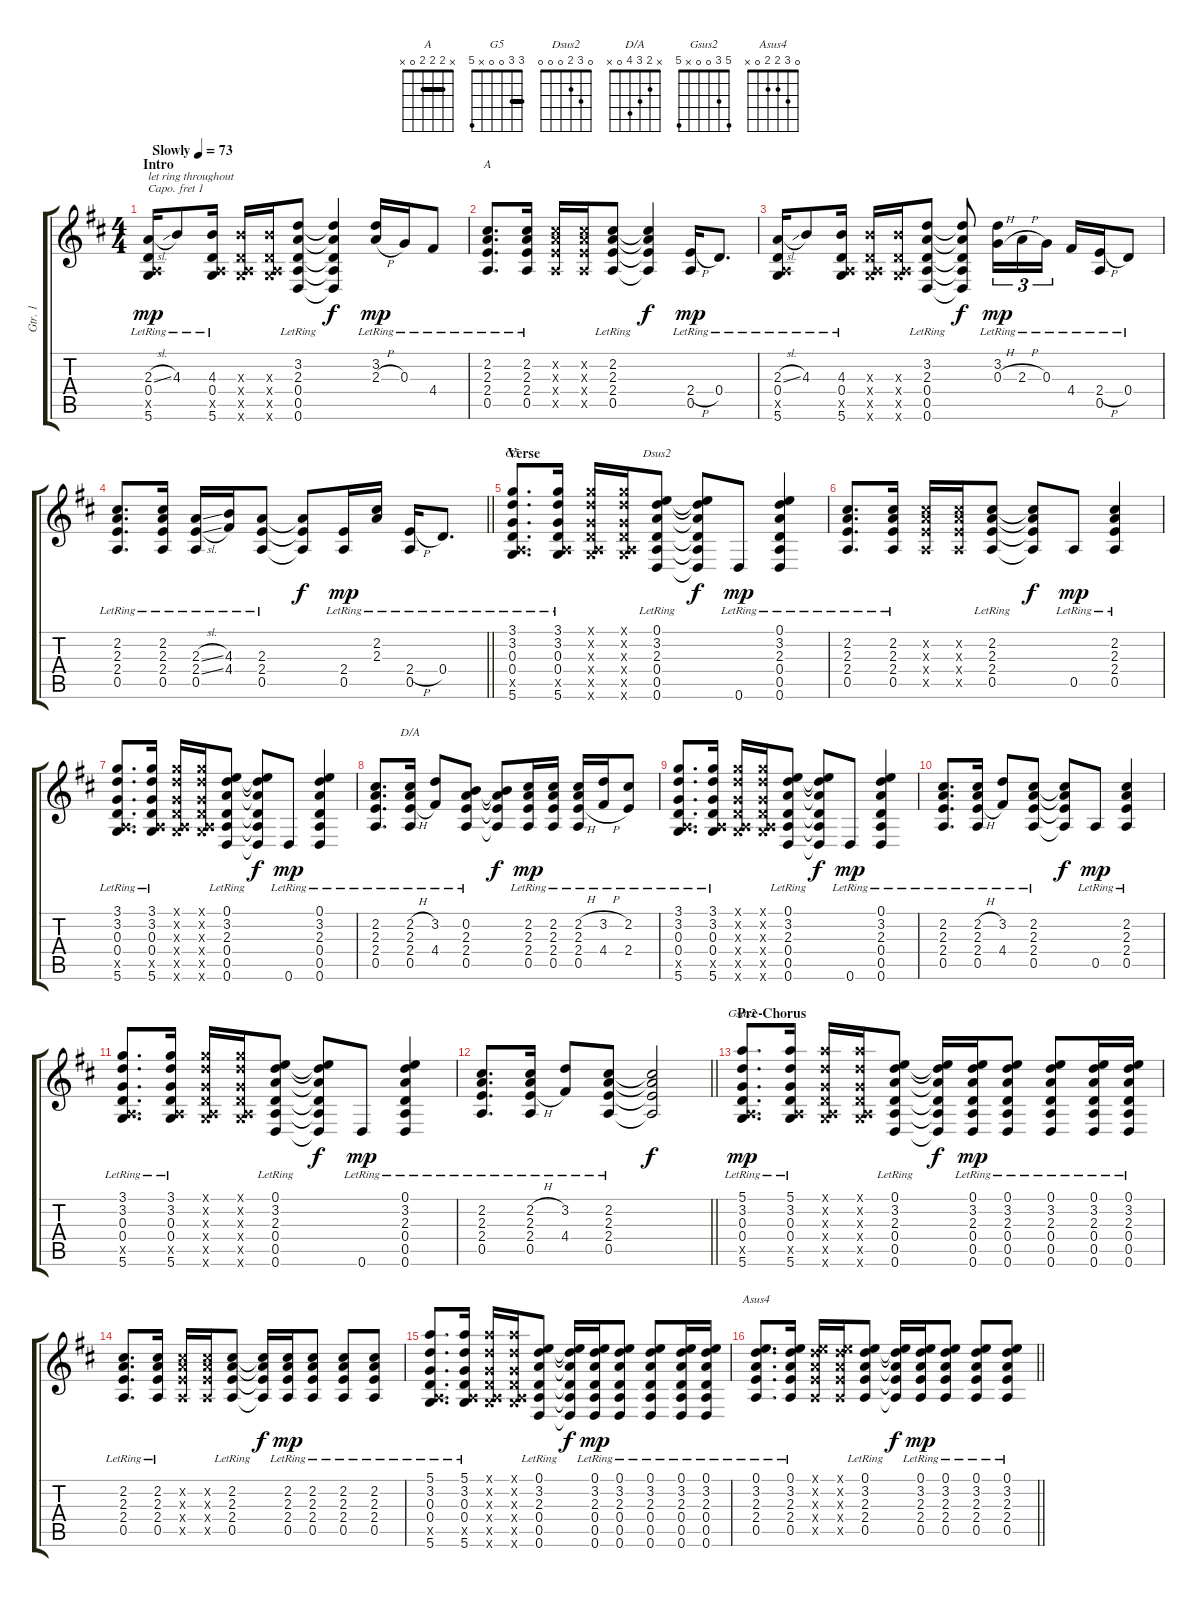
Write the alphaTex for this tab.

\track ("Gtr. 1" "Gtr. 1") {instrument acousticguitarsteel}
\staff {score tabs}
\capo 1
\tuning (Eb4 Bb3 Gb3 Db3 Ab2 Db2) {hide}
\chord ("A" x 2 2 2 0 x) {barre 2}
\chord ("G5" 3 3 0 0 x 5) {barre 3}
\chord ("Dsus2" 0 3 2 0 0 0)
\chord ("D/A" x 2 3 4 0 x)
\chord ("Gsus2" 5 3 0 0 x 5)
\chord ("Asus4" 0 3 2 2 0 x)
\ts (4 4)
\section ("" "Intro")
\tempo (73 "Slowly")
\clef g2
\ks d
(2.3{sl lr} 0.4{lr} 0.5{x} 5.6{lr}).16{txt "let ring throughout" dy mp instrument acousticguitarsteel} 4.3{lr}.8 (4.3{lr} 0.4{lr} 0.5{x} 5.6{lr}).16 (4.3{x} 0.4{x} 0.5{x} 5.6{x}).16 (4.3{x} 0.4{x} 0.5{x} 5.6{x}).16 (3.2{lr} 2.3{lr} 0.4{lr} 0.5{lr} 0.6{lr}).8 (3.2{t} 2.3{t} 0.4{t} 0.5{t} 0.6{t}).4{dy f} (3.2{lr} 2.3{h lr}).16{dy mp} 0.3{lr}.16 4.4{lr}.8 |
(2.2{lr} 2.3{lr} 2.4{lr} 0.5{lr}).8{d ch "A"} (2.2{lr} 2.3{lr} 2.4{lr} 0.5{lr}).16 (2.2{x} 2.3{x} 2.4{x} 0.5{x}).16 (2.2{x} 2.3{x} 2.4{x} 0.5{x}).16 (2.2{lr} 2.3{lr} 2.4{lr} 0.5{lr}).8 (2.2{t} 2.3{t} 2.4{t} 0.5{t}).4{dy f} (2.4{h lr} 0.5{lr}).16{dy mp} 0.4{lr}.8{d} |
(2.3{sl lr} 0.4{lr} 0.5{x} 5.6{lr}).16 4.3{lr}.8 (4.3{lr} 0.4{lr} 0.5{x} 5.6{lr}).16 (4.3{x} 0.4{x} 0.5{x} 5.6{x}).16 (4.3{x} 0.4{x} 0.5{x} 5.6{x}).16 (3.2{lr} 2.3{lr} 0.4{lr} 0.5{lr} 0.6{lr}).8 (3.2{t} 2.3{t} 0.4{t} 0.5{t} 0.6{t}).8{dy f} (3.2{lr} 0.3{h lr}).16{tu (3 2) dy mp} 2.3{h lr}.16{tu (3 2)} 0.3{lr}.16{tu (3 2)} 4.4{lr}.16 (2.4{h lr} 0.5{lr}).16 0.4{lr}.8 |
\barLineRight lightlight
(2.2{lr} 2.3{lr} 2.4{lr} 0.5{lr}).8{d} (2.2{lr} 2.3{lr} 2.4{lr} 0.5{lr}).16 (2.3{sl lr} 2.4{sl lr} 0.5{lr}).16 (4.3{lr} 4.4{lr}).16 (2.3{lr} 2.4{lr} 0.5{lr}).8 (2.3{t} 2.4{t} 0.5{t}).8{dy f} (2.4{lr} 0.5{lr}).16{dy mp} (2.2{lr} 2.3{lr}).16 (2.4{h lr} 0.5{lr}).16 0.4{lr}.8{d} |
\section ("" "Verse")
(3.1{lr} 3.2{lr} 0.3{lr} 0.4{lr} 0.5{x} 5.6{lr}).8{d ch "G5"} (3.1{lr} 3.2{lr} 0.3{lr} 0.4{lr} 0.5{x} 5.6{lr}).16 (3.1{x} 3.2{x} 0.3{x} 0.4{x} 0.5{x} 5.6{x}).16 (3.1{x} 3.2{x} 0.3{x} 0.4{x} 0.5{x} 5.6{x}).16 (0.1{lr} 3.2{lr} 2.3{lr} 0.4{lr} 0.5{lr} 0.6{lr}).8{ch "Dsus2"} (0.1{t} 3.2{t} 2.3{t} 0.4{t} 0.5{t} 0.6{t}).8{dy f} 0.6{lr}.8{dy mp} (0.1{lr} 3.2{lr} 2.3{lr} 0.4{lr} 0.5{lr} 0.6{lr}).4 |
(2.2{lr} 2.3{lr} 2.4{lr} 0.5{lr}).8{d} (2.2{lr} 2.3{lr} 2.4{lr} 0.5{lr}).16 (2.2{x} 2.3{x} 2.4{x} 0.5{x}).16 (2.2{x} 2.3{x} 2.4{x} 0.5{x}).16 (2.2{lr} 2.3{lr} 2.4{lr} 0.5{lr}).8 (2.2{t} 2.3{t} 2.4{t} 0.5{t}).8{dy f} 0.5{lr}.8{dy mp} (2.2{lr} 2.3{lr} 2.4{lr} 0.5{lr}).4 |
(3.1{lr} 3.2{lr} 0.3{lr} 0.4{lr} 0.5{x} 5.6{lr}).8{d} (3.1{lr} 3.2{lr} 0.3{lr} 0.4{lr} 0.5{x} 5.6{lr}).16 (3.1{x} 3.2{x} 0.3{x} 0.4{x} 0.5{x} 5.6{x}).16 (3.1{x} 3.2{x} 0.3{x} 0.4{x} 0.5{x} 5.6{x}).16 (0.1{lr} 3.2{lr} 2.3{lr} 0.4{lr} 0.5{lr} 0.6{lr}).8 (0.1{t} 3.2{t} 2.3{t} 0.4{t} 0.5{t} 0.6{t}).8{dy f} 0.6{lr}.8{dy mp} (0.1{lr} 3.2{lr} 2.3{lr} 0.4{lr} 0.5{lr} 0.6{lr}).4 |
(2.2{lr} 2.3{lr} 2.4{lr} 0.5{lr}).8{d} (2.2{h lr} 2.3{lr} 2.4{h lr} 0.5{lr}).16{ch "D/A"} (3.2{lr} 4.4{lr}).8 (0.2{lr} 2.3{lr} 2.4{lr} 0.5{lr}).8 (0.2{t} 2.3{t} 2.4{t} 0.5{t}).8{dy f} (2.2{lr} 2.3{lr} 2.4{lr} 0.5{lr}).16{dy mp} (2.2{lr} 2.3{lr} 2.4{lr} 0.5{lr}).16 (2.2{h lr} 2.3{lr} 2.4{h lr} 0.5{lr}).16 (3.2{h lr} 4.4{h lr}).16 (2.2{lr} 2.4{lr}).8 |
(3.1{lr} 3.2{lr} 0.3{lr} 0.4{lr} 0.5{x} 5.6{lr}).8{d} (3.1{lr} 3.2{lr} 0.3{lr} 0.4{lr} 0.5{x} 5.6{lr}).16 (3.1{x} 3.2{x} 0.3{x} 0.4{x} 0.5{x} 5.6{x}).16 (3.1{x} 3.2{x} 0.3{x} 0.4{x} 0.5{x} 5.6{x}).16 (0.1{lr} 3.2{lr} 2.3{lr} 0.4{lr} 0.5{lr} 0.6{lr}).8 (0.1{t} 3.2{t} 2.3{t} 0.4{t} 0.5{t} 0.6{t}).8{dy f} 0.6{lr}.8{dy mp} (0.1{lr} 3.2{lr} 2.3{lr} 0.4{lr} 0.5{lr} 0.6{lr}).4 |
(2.2{lr} 2.3{lr} 2.4{lr} 0.5{lr}).8{d} (2.2{h lr} 2.3{lr} 2.4{h lr} 0.5{lr}).16 (3.2{lr} 4.4{lr}).8 (2.2{lr} 2.3{lr} 2.4{lr} 0.5{lr}).8 (2.2{t} 2.3{t} 2.4{t} 0.5{t}).8{dy f} 0.5{lr}.8{dy mp} (2.2{lr} 2.3{lr} 2.4{lr} 0.5{lr}).4 |
(3.1{lr} 3.2{lr} 0.3{lr} 0.4{lr} 0.5{x} 5.6{lr}).8{d} (3.1{lr} 3.2{lr} 0.3{lr} 0.4{lr} 0.5{x} 5.6{lr}).16 (3.1{x} 3.2{x} 0.3{x} 0.4{x} 0.5{x} 5.6{x}).16 (3.1{x} 3.2{x} 0.3{x} 0.4{x} 0.5{x} 5.6{x}).16 (0.1{lr} 3.2{lr} 2.3{lr} 0.4{lr} 0.5{lr} 0.6{lr}).8 (0.1{t} 3.2{t} 2.3{t} 0.4{t} 0.5{t} 0.6{t}).8{dy f} 0.6{lr}.8{dy mp} (0.1{lr} 3.2{lr} 2.3{lr} 0.4{lr} 0.5{lr} 0.6{lr}).4 |
\barLineRight lightlight
(2.2{lr} 2.3{lr} 2.4{lr} 0.5{lr}).8{d} (2.2{h lr} 2.3{lr} 2.4{h lr} 0.5{lr}).16 (3.2{lr} 4.4{lr}).8 (2.2{lr} 2.3{lr} 2.4{lr} 0.5{lr}).8 (2.2{t} 2.3{t} 2.4{t} 0.5{t}).2{dy f} |
\section ("" "Pre-Chorus")
(5.1{lr} 3.2{lr} 0.3{lr} 0.4{lr} 0.5{x} 5.6{lr}).8{d ch "Gsus2" dy mp} (5.1{lr} 3.2{lr} 0.3{lr} 0.4{lr} 0.5{x} 5.6{lr}).16 (5.1{x} 3.2{x} 0.3{x} 0.4{x} 0.5{x} 5.6{x}).16 (5.1{x} 3.2{x} 0.3{x} 0.4{x} 0.5{x} 5.6{x}).16 (0.1{lr} 3.2{lr} 2.3{lr} 0.4{lr} 0.5{lr} 0.6{lr}).8 (0.1{t} 3.2{t} 2.3{t} 0.4{t} 0.5{t} 0.6{t}).16{dy f} (0.1{lr} 3.2{lr} 2.3{lr} 0.4{lr} 0.5{lr} 0.6{lr}).16{dy mp} (0.1{lr} 3.2{lr} 2.3{lr} 0.4{lr} 0.5{lr} 0.6{lr}).8 (0.1{lr} 3.2{lr} 2.3{lr} 0.4{lr} 0.5{lr} 0.6{lr}).8 (0.1{lr} 3.2{lr} 2.3{lr} 0.4{lr} 0.5{lr} 0.6{lr}).16 (0.1{lr} 3.2{lr} 2.3{lr} 0.4{lr} 0.5{lr} 0.6{lr}).16 |
(2.2{lr} 2.3{lr} 2.4{lr} 0.5{lr}).8{d} (2.2{lr} 2.3{lr} 2.4{lr} 0.5{lr}).16 (2.2{x} 2.3{x} 2.4{x} 0.5{x}).16 (2.2{x} 2.3{x} 2.4{x} 0.5{x}).16 (2.2{lr} 2.3{lr} 2.4{lr} 0.5{lr}).8 (2.2{t} 2.3{t} 2.4{t} 0.5{t}).16{dy f} (2.2{lr} 2.3{lr} 2.4{lr} 0.5{lr}).16{dy mp} (2.2{lr} 2.3{lr} 2.4{lr} 0.5{lr}).8 (2.2{lr} 2.3{lr} 2.4{lr} 0.5{lr}).8 (2.2{lr} 2.3{lr} 2.4{lr} 0.5{lr}).8 |
(5.1{lr} 3.2{lr} 0.3{lr} 0.4{lr} 0.5{x} 5.6{lr}).8{d} (5.1{lr} 3.2{lr} 0.3{lr} 0.4{lr} 0.5{x} 5.6{lr}).16 (5.1{x} 3.2{x} 0.3{x} 0.4{x} 0.5{x} 5.6{x}).16 (5.1{x} 3.2{x} 0.3{x} 0.4{x} 0.5{x} 5.6{x}).16 (0.1{lr} 3.2{lr} 2.3{lr} 0.4{lr} 0.5{lr} 0.6{lr}).8 (0.1{t} 3.2{t} 2.3{t} 0.4{t} 0.5{t} 0.6{t}).16{dy f} (0.1{lr} 3.2{lr} 2.3{lr} 0.4{lr} 0.5{lr} 0.6{lr}).16{dy mp} (0.1{lr} 3.2{lr} 2.3{lr} 0.4{lr} 0.5{lr} 0.6{lr}).8 (0.1{lr} 3.2{lr} 2.3{lr} 0.4{lr} 0.5{lr} 0.6{lr}).8 (0.1{lr} 3.2{lr} 2.3{lr} 0.4{lr} 0.5{lr} 0.6{lr}).16 (0.1{lr} 3.2{lr} 2.3{lr} 0.4{lr} 0.5{lr} 0.6{lr}).16 |
\barLineRight lightlight
(0.1{lr} 3.2{lr} 2.3{lr} 2.4{lr} 0.5{lr}).8{d ch "Asus4"} (0.1{lr} 3.2{lr} 2.3{lr} 2.4{lr} 0.5{lr}).16 (0.1{x} 3.2{x} 2.3{x} 2.4{x} 0.5{x}).16 (0.1{x} 3.2{x} 2.3{x} 2.4{x} 0.5{x}).16 (0.1{lr} 3.2{lr} 2.3{lr} 2.4{lr} 0.5{lr}).8 (0.1{t} 3.2{t} 2.3{t} 2.4{t} 0.5{t}).16{dy f} (0.1{lr} 3.2{lr} 2.3{lr} 2.4{lr} 0.5{lr}).16{dy mp} (0.1{lr} 3.2{lr} 2.3{lr} 2.4{lr} 0.5{lr}).8 (0.1{lr} 3.2{lr} 2.3{lr} 2.4{lr} 0.5{lr}).8 (0.1{lr} 3.2{lr} 2.3{lr} 2.4{lr} 0.5{lr}).8
